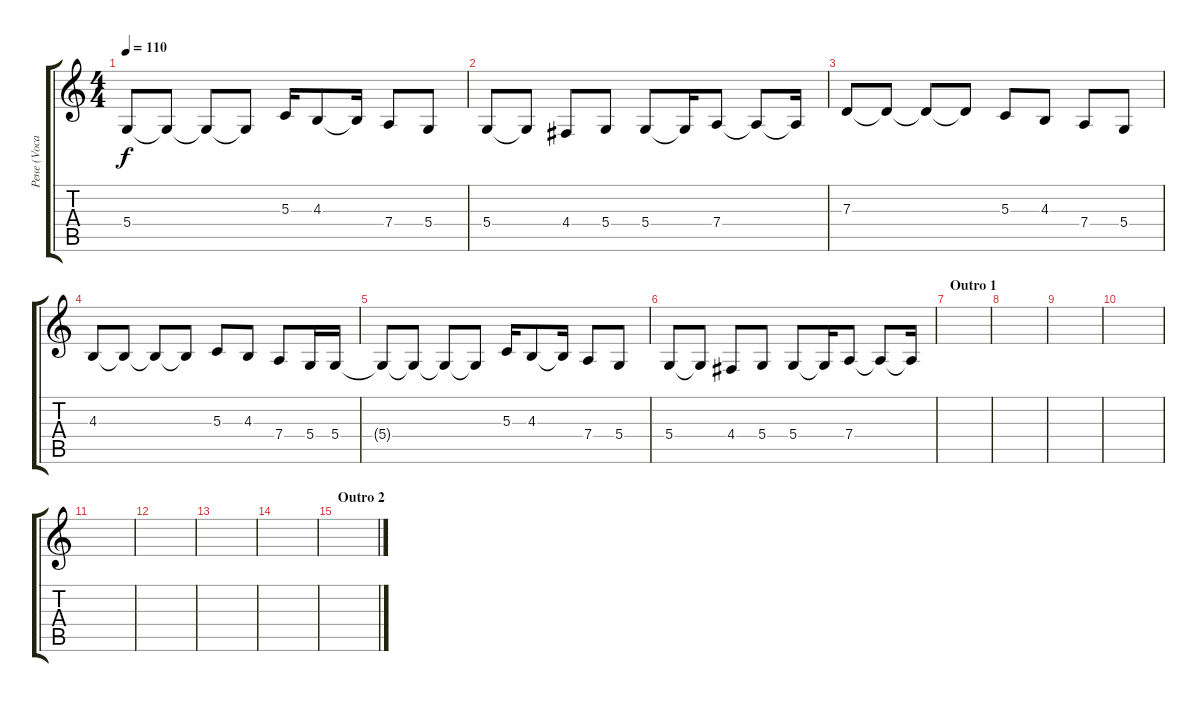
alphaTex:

\track ("Рене (Vocal)" "Рене (Voca") {instrument lead6voice}
\staff {score tabs}
\tuning (E4 B3 G3 D3 A2 E2) {hide}
\ts (4 4)
\tempo 110
\clef g2
\ks c
5.4{t}.8{dy f} 5.4{t}.8 5.4{t}.8 5.4{t}.8 5.3.16 4.3.8 4.3{t}.16 7.4.8 5.4.8 |
5.4.8 5.4{t}.8 4.4.8 5.4.8 5.4.8 5.4{t}.16 7.4.8 7.4{t}.8 7.4{t}.16 |
7.3.8 7.3{t}.8 7.3{t}.8 7.3{t}.8 5.3.8 4.3.8 7.4.8 5.4.8 |
4.3.8 4.3{t}.8 4.3{t}.8 4.3{t}.8 5.3.8 4.3.8 7.4.8 5.4.16 5.4.16 |
5.4{t}.8 5.4{t}.8 5.4{t}.8 5.4{t}.8 5.3.16 4.3.8 4.3{t}.16 7.4.8 5.4.8 |
5.4.8 5.4{t}.8 4.4.8 5.4.8 5.4.8 5.4{t}.16 7.4.8 7.4{t}.8 7.4{t}.16 |
\section ("" "Outro 1")
|
|
|
|
|
|
|
|
\section ("" "Outro 2")
